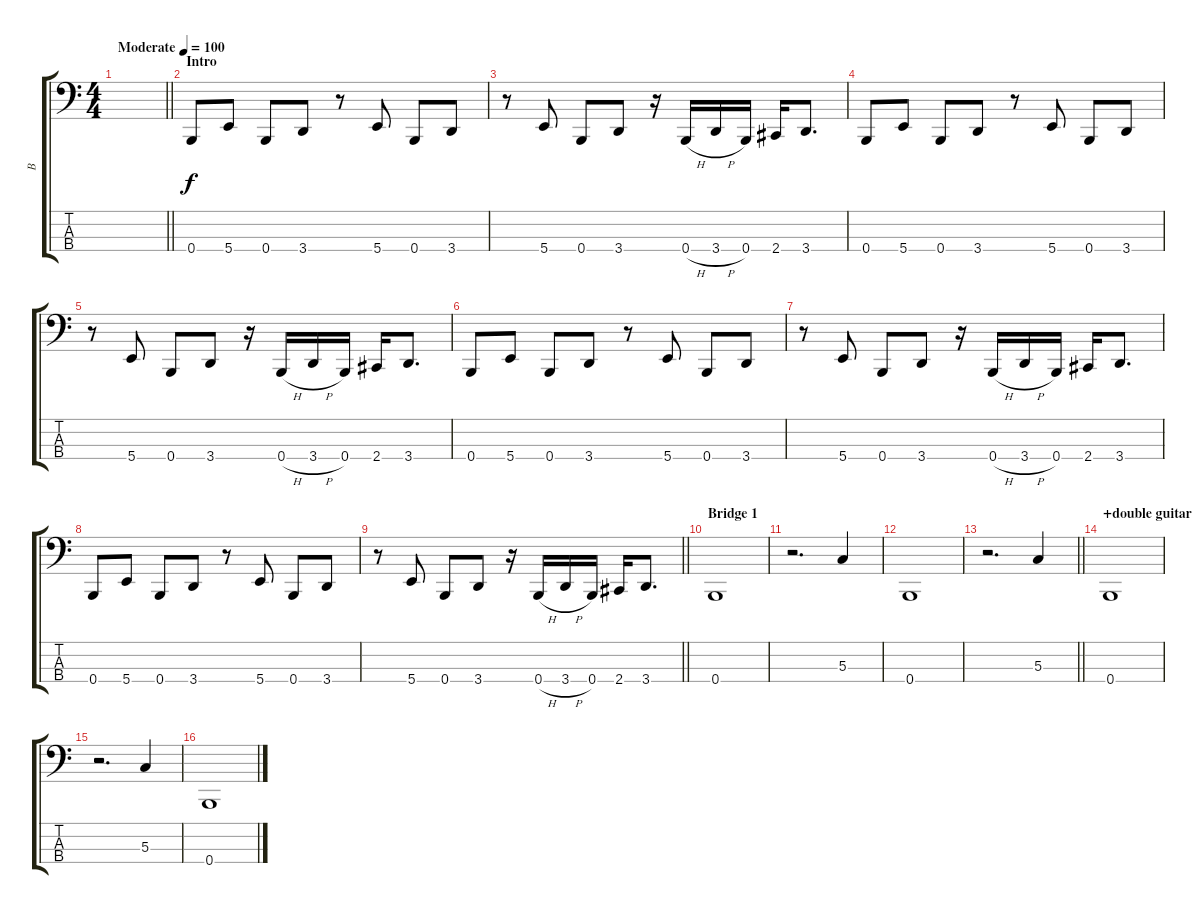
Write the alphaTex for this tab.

\track ("B" "B") {instrument electricbassfinger}
\staff {score tabs}
\tuning (F2 C2 G1 B0) {hide}
\ts (4 4)
\tempo (100 "Moderate")
\clef f4
\barLineRight lightlight
\ks c
|
\section ("" "Intro")
0.4.8 5.4.8 0.4.8 3.4.8 r.8 5.4.8 0.4.8 3.4.8 |
r.8 5.4.8 0.4.8 3.4.8 r.16 0.4{h}.16 3.4{h}.16 0.4.16 2.4.16 3.4.8{d} |
0.4.8 5.4.8 0.4.8 3.4.8 r.8 5.4.8 0.4.8 3.4.8 |
r.8 5.4.8 0.4.8 3.4.8 r.16 0.4{h}.16 3.4{h}.16 0.4.16 2.4.16 3.4.8{d} |
0.4.8 5.4.8 0.4.8 3.4.8 r.8 5.4.8 0.4.8 3.4.8 |
r.8 5.4.8 0.4.8 3.4.8 r.16 0.4{h}.16 3.4{h}.16 0.4.16 2.4.16 3.4.8{d} |
0.4.8 5.4.8 0.4.8 3.4.8 r.8 5.4.8 0.4.8 3.4.8 |
\barLineRight lightlight
r.8 5.4.8 0.4.8 3.4.8 r.16 0.4{h}.16 3.4{h}.16 0.4.16 2.4.16 3.4.8{d} |
\section ("" "Bridge 1")
0.4.1 |
r.2{d} 5.3.4 |
0.4.1 |
\barLineRight lightlight
r.2{d} 5.3.4 |
\section ("" "+double guitar")
0.4.1 |
r.2{d} 5.3.4 |
0.4.1
